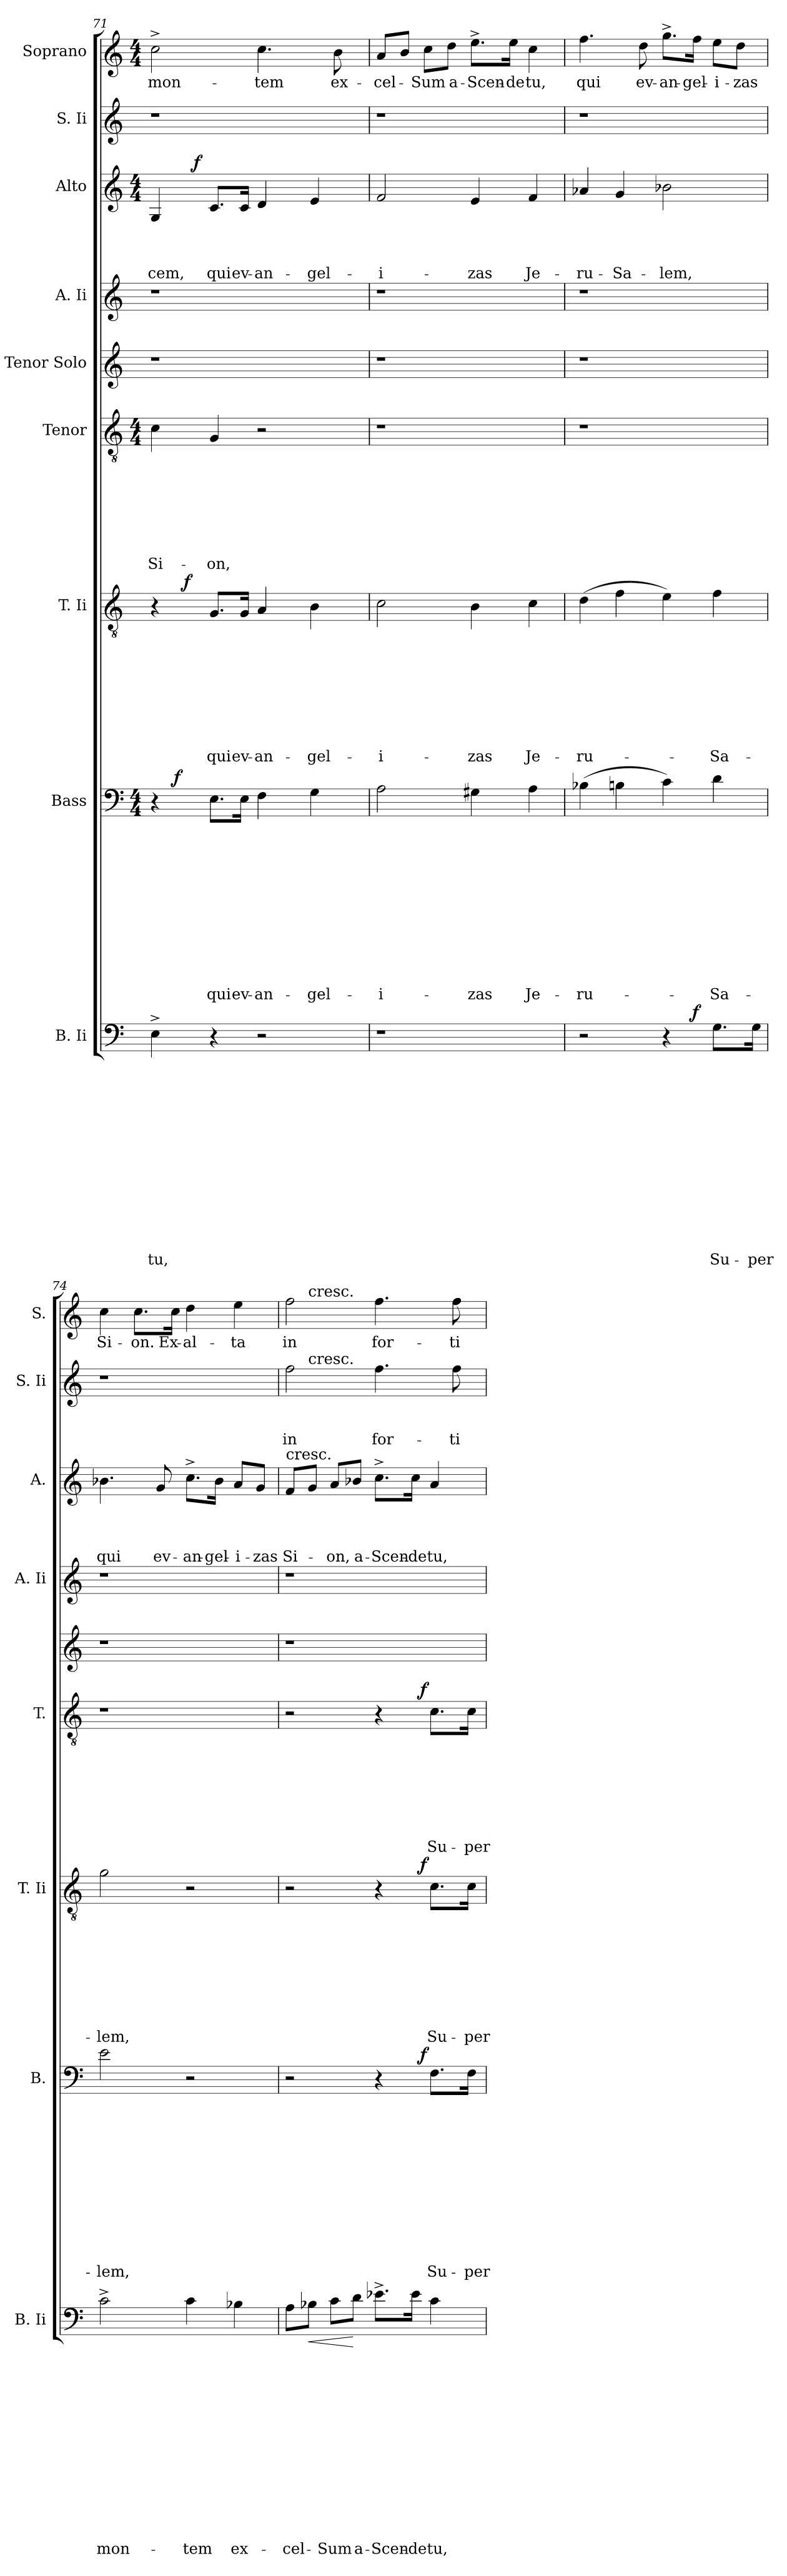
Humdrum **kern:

**kern	**text	**text	**text	**text	**text	**text	**text	**text	**text	**text	**text	**text	**text	**text	**dynam	**kern	**text	**text	**text	**text	**text	**text	**text	**text	**text	**text	**text	**text	**dynam	**kern	**text	**text	**text	**text	**text	**text	**text	**text	**text	**dynam	**kern	**text	**text	**text	**text	**text	**text	**text	**text	**dynam	**kern	**kern	**kern	**text	**text	**text	**text	**dynam	**kern	**text	**text	**text	**kern	**text
*part9	*part9	*part9	*part9	*part9	*part9	*part9	*part9	*part9	*part9	*part9	*part9	*part9	*part9	*part9	*part9	*part8	*part8	*part8	*part8	*part8	*part8	*part8	*part8	*part8	*part8	*part8	*part8	*part8	*part8	*part7	*part7	*part7	*part7	*part7	*part7	*part7	*part7	*part7	*part7	*part7	*part6	*part6	*part6	*part6	*part6	*part6	*part6	*part6	*part6	*part6	*part5	*part4	*part3	*part3	*part3	*part3	*part3	*part3	*part2	*part2	*part2	*part2	*part1	*part1
*staff9	*staff9	*staff9	*staff9	*staff9	*staff9	*staff9	*staff9	*staff9	*staff9	*staff9	*staff9	*staff9	*staff9	*staff9	*staff9	*staff8	*staff8	*staff8	*staff8	*staff8	*staff8	*staff8	*staff8	*staff8	*staff8	*staff8	*staff8	*staff8	*staff8	*staff7	*staff7	*staff7	*staff7	*staff7	*staff7	*staff7	*staff7	*staff7	*staff7	*staff7	*staff6	*staff6	*staff6	*staff6	*staff6	*staff6	*staff6	*staff6	*staff6	*staff6	*staff5	*staff4	*staff3	*staff3	*staff3	*staff3	*staff3	*staff3	*staff2	*staff2	*staff2	*staff2	*staff1	*staff1
*I"B. Ii	*	*	*	*	*	*	*	*	*	*	*	*	*	*	*	*I"Bass	*	*	*	*	*	*	*	*	*	*	*	*	*	*I"T. Ii	*	*	*	*	*	*	*	*	*	*	*I"Tenor	*	*	*	*	*	*	*	*	*	*I"Tenor Solo	*I"A. Ii	*I"Alto	*	*	*	*	*	*I"S. Ii	*	*	*	*I"Soprano	*
*I'B. Ii	*	*	*	*	*	*	*	*	*	*	*	*	*	*	*	*I'B.	*	*	*	*	*	*	*	*	*	*	*	*	*	*I'T. Ii	*	*	*	*	*	*	*	*	*	*	*I'T.	*	*	*	*	*	*	*	*	*	*	*I'A. Ii	*I'A.	*	*	*	*	*	*I'S. Ii	*	*	*	*I'S.	*
*clefF4	*	*	*	*	*	*	*	*	*	*	*	*	*	*	*	*clefF4	*	*	*	*	*	*	*	*	*	*	*	*	*	*clefGv2	*	*	*	*	*	*	*	*	*	*	*clefGv2	*	*	*	*	*	*	*	*	*	*clefG2	*clefG2	*clefG2	*	*	*	*	*	*clefG2	*	*	*	*clefG2	*
*k[]	*	*	*	*	*	*	*	*	*	*	*	*	*	*	*	*k[]	*	*	*	*	*	*	*	*	*	*	*	*	*	*k[]	*	*	*	*	*	*	*	*	*	*	*k[]	*	*	*	*	*	*	*	*	*	*k[]	*k[]	*k[]	*	*	*	*	*	*k[]	*	*	*	*k[]	*
*C:	*	*	*	*	*	*	*	*	*	*	*	*	*	*	*	*C:	*	*	*	*	*	*	*	*	*	*	*	*	*	*C:	*	*	*	*	*	*	*	*	*	*	*C:	*	*	*	*	*	*	*	*	*	*C:	*C:	*C:	*	*	*	*	*	*C:	*	*	*	*C:	*
*	*	*	*	*	*	*	*	*	*	*	*	*	*	*	*	*M4/4	*	*	*	*	*	*	*	*	*	*	*	*	*	*	*	*	*	*	*	*	*	*	*	*	*M4/4	*	*	*	*	*	*	*	*	*	*	*	*M4/4	*	*	*	*	*	*	*	*	*	*M4/4	*
=71	=71	=71	=71	=71	=71	=71	=71	=71	=71	=71	=71	=71	=71	=71	=71	=71	=71	=71	=71	=71	=71	=71	=71	=71	=71	=71	=71	=71	=71	=71	=71	=71	=71	=71	=71	=71	=71	=71	=71	=71	=71	=71	=71	=71	=71	=71	=71	=71	=71	=71	=71	=71	=71	=71	=71	=71	=71	=71	=71	=71	=71	=71	=71	=71
!	!	!	!	!	!	!	!	!	!	!	!	!	!	!LO:LY:b	!	!	!	!	!	!	!	!	!	!	!	!	!	!	!	!	!	!	!	!	!	!	!	!	!	!	!	!	!	!	!	!	!	!	!LO:LY:b	!	!	!	!	!	!	!	!LO:LY:b	!	!	!	!	!	!	!LO:LY:b
*	*	*	*	*	*	*	*	*	*	*	*	*	*	*	*	*^	*	*	*	*	*	*	*	*	*	*	*	*	*	*^	*	*	*	*	*	*	*	*	*	*	*	*	*	*	*	*	*	*	*	*	*	*	*^	*	*	*	*	*	*	*	*	*	*	*
4E^>\	.	.	.	.	.	.	.	.	.	.	.	.	.	-tu,	.	4r	8ryy	.	.	.	.	.	.	.	.	.	.	.	.	.	4r	8ryy	.	.	.	.	.	.	.	.	.	.	4c\	.	.	.	.	.	.	.	Si-	.	1r	1r	4G/	8.ryy	.	.	.	-cem,	.	1r	.	.	.	2cc^>\	mon-
!	!	!	!	!	!	!	!	!	!	!	!	!	!	!	!	!	!	!	!	!	!	!	!	!	!	!	!	!	!	!LO:DY:a	!	!	!	!	!	!	!	!	!	!	!	!	!	!	!	!	!	!	!	!	!	!	!	!	!	!	!	!	!	!	!	!	!	!	!	!	!
.	.	.	.	.	.	.	.	.	.	.	.	.	.	.	.	.	2..ryy	.	.	.	.	.	.	.	.	.	.	.	.	f	.	32ryy	.	.	.	.	.	.	.	.	.	.	.	.	.	.	.	.	.	.	.	.	.	.	.	.	.	.	.	.	.	.	.	.	.	.	.
!	!	!	!	!	!	!	!	!	!	!	!	!	!	!	!	!	!	!	!	!	!	!	!	!	!	!	!	!	!	!	!	!	!	!	!	!	!	!	!	!	!	!LO:DY:a	!	!	!	!	!	!	!	!	!	!	!	!	!	!	!	!	!	!	!	!	!	!	!	!	!
.	.	.	.	.	.	.	.	.	.	.	.	.	.	.	.	.	.	.	.	.	.	.	.	.	.	.	.	.	.	.	.	2ryy	.	.	.	.	.	.	.	.	.	f	.	.	.	.	.	.	.	.	.	.	.	.	.	.	.	.	.	.	.	.	.	.	.	.	.
!	!	!	!	!	!	!	!	!	!	!	!	!	!	!	!	!	!	!	!	!	!	!	!	!	!	!	!	!	!	!	!	!	!	!	!	!	!	!	!	!	!	!	!	!	!	!	!	!	!	!	!	!	!	!	!	!	!	!	!	!	!LO:DY:a	!	!	!	!	!	!
.	.	.	.	.	.	.	.	.	.	.	.	.	.	.	.	.	.	.	.	.	.	.	.	.	.	.	.	.	.	.	.	.	.	.	.	.	.	.	.	.	.	.	.	.	.	.	.	.	.	.	.	.	.	.	.	2ryy	.	.	.	.	f	.	.	.	.	.	.
!	!	!	!	!	!	!	!	!	!	!	!	!	!	!	!	!	!	!	!	!	!	!	!	!	!	!	!	!	!LO:LY:b	!	!	!	!	!	!	!	!	!	!	!	!LO:LY:b	!	!	!	!	!	!	!	!	!	!LO:LY:b	!	!	!	!	!	!	!	!	!LO:LY:b	!	!	!	!	!	!	!
4r	.	.	.	.	.	.	.	.	.	.	.	.	.	.	.	8.E\L	.	.	.	.	.	.	.	.	.	.	.	.	qui	.	8.G/L	.	.	.	.	.	.	.	.	.	qui	.	4G/	.	.	.	.	.	.	.	-on,	.	.	.	8.c/L	.	.	.	.	qui	.	.	.	.	.	.	.
!	!	!	!	!	!	!	!	!	!	!	!	!	!	!	!	!	!	!	!	!	!	!	!	!	!	!	!	!	!LO:LY:b	!	!	!	!	!	!	!	!	!	!	!	!LO:LY:b	!	!	!	!	!	!	!	!	!	!	!	!	!	!	!	!	!	!	!LO:LY:b	!	!	!	!	!	!	!
.	.	.	.	.	.	.	.	.	.	.	.	.	.	.	.	16E\Jk	.	.	.	.	.	.	.	.	.	.	.	.	ev-	.	16G/Jk	.	.	.	.	.	.	.	.	.	ev-	.	.	.	.	.	.	.	.	.	.	.	.	.	16c/Jk	.	.	.	.	ev-	.	.	.	.	.	.	.
!	!	!	!	!	!	!	!	!	!	!	!	!	!	!	!	!	!	!	!	!	!	!	!	!	!	!	!	!	!LO:LY:b:rj	!	!	!	!	!	!	!	!	!	!	!	!LO:LY:b:rj	!	!	!	!	!	!	!	!	!	!	!	!	!	!	!	!	!	!	!LO:LY:b:rj	!	!	!	!	!	!	!LO:LY:b
2r	.	.	.	.	.	.	.	.	.	.	.	.	.	.	.	4F\	.	.	.	.	.	.	.	.	.	.	.	.	-an-	.	4A/	.	.	.	.	.	.	.	.	.	-an-	.	2r	.	.	.	.	.	.	.	.	.	.	.	4d/	.	.	.	.	-an-	.	.	.	.	.	4.cc\	-tem
.	.	.	.	.	.	.	.	.	.	.	.	.	.	.	.	.	.	.	.	.	.	.	.	.	.	.	.	.	.	.	.	4ryy	.	.	.	.	.	.	.	.	.	.	.	.	.	.	.	.	.	.	.	.	.	.	.	.	.	.	.	.	.	.	.	.	.	.	.
.	.	.	.	.	.	.	.	.	.	.	.	.	.	.	.	.	.	.	.	.	.	.	.	.	.	.	.	.	.	.	.	.	.	.	.	.	.	.	.	.	.	.	.	.	.	.	.	.	.	.	.	.	.	.	.	4ryy	.	.	.	.	.	.	.	.	.	.	.
!	!	!	!	!	!	!	!	!	!	!	!	!	!	!	!	!	!	!	!	!	!	!	!	!	!	!	!	!	!LO:LY:b	!	!	!	!	!	!	!	!	!	!	!	!LO:LY:b	!	!	!	!	!	!	!	!	!	!	!	!	!	!	!	!	!	!	!LO:LY:b	!	!	!	!	!	!	!
.	.	.	.	.	.	.	.	.	.	.	.	.	.	.	.	4G\	.	.	.	.	.	.	.	.	.	.	.	.	-gel-	.	4B\	.	.	.	.	.	.	.	.	.	-gel-	.	.	.	.	.	.	.	.	.	.	.	.	.	4e/	.	.	.	.	-gel-	.	.	.	.	.	.	.
!	!	!	!	!	!	!	!	!	!	!	!	!	!	!	!	!	!	!	!	!	!	!	!	!	!	!	!	!	!	!	!	!	!	!	!	!	!	!	!	!	!	!	!	!	!	!	!	!	!	!	!	!	!	!	!	!	!	!	!	!	!	!	!	!	!	!	!LO:LY:b
.	.	.	.	.	.	.	.	.	.	.	.	.	.	.	.	.	.	.	.	.	.	.	.	.	.	.	.	.	.	.	.	.	.	.	.	.	.	.	.	.	.	.	.	.	.	.	.	.	.	.	.	.	.	.	.	.	.	.	.	.	.	.	.	.	.	8b\	ex-
.	.	.	.	.	.	.	.	.	.	.	.	.	.	.	.	.	.	.	.	.	.	.	.	.	.	.	.	.	.	.	.	16.ryy	.	.	.	.	.	.	.	.	.	.	.	.	.	.	.	.	.	.	.	.	.	.	.	.	.	.	.	.	.	.	.	.	.	.	.
.	.	.	.	.	.	.	.	.	.	.	.	.	.	.	.	.	.	.	.	.	.	.	.	.	.	.	.	.	.	.	.	.	.	.	.	.	.	.	.	.	.	.	.	.	.	.	.	.	.	.	.	.	.	.	.	16ryy	.	.	.	.	.	.	.	.	.	.	.
!!LO:PB:g=z
=72	=72	=72	=72	=72	=72	=72	=72	=72	=72	=72	=72	=72	=72	=72	=72	=72	=72	=72	=72	=72	=72	=72	=72	=72	=72	=72	=72	=72	=72	=72	=72	=72	=72	=72	=72	=72	=72	=72	=72	=72	=72	=72	=72	=72	=72	=72	=72	=72	=72	=72	=72	=72	=72	=72	=72	=72	=72	=72	=72	=72	=72	=72	=72	=72	=72	=72	=72
!	!	!	!	!	!	!	!	!	!	!	!	!	!	!	!	!	!	!	!	!	!	!	!	!	!	!	!	!	!LO:LY:b	!	!	!	!	!	!	!	!	!	!	!	!LO:LY:b	!	!	!	!	!	!	!	!	!	!	!	!	!	!	!	!	!	!	!LO:LY:b	!	!	!	!	!	!	!LO:LY:b
*	*	*	*	*	*	*	*	*	*	*	*	*	*	*	*	*v	*v	*	*	*	*	*	*	*	*	*	*	*	*	*	*	*	*	*	*	*	*	*	*	*	*	*	*	*	*	*	*	*	*	*	*	*	*	*	*v	*v	*	*	*	*	*	*	*	*	*	*	*
*	*	*	*	*	*	*	*	*	*	*	*	*	*	*	*	*	*	*	*	*	*	*	*	*	*	*	*	*	*	*v	*v	*	*	*	*	*	*	*	*	*	*	*	*	*	*	*	*	*	*	*	*	*	*	*	*	*	*	*	*	*	*	*	*	*	*
1r	.	.	.	.	.	.	.	.	.	.	.	.	.	.	.	2A\	.	.	.	.	.	.	.	.	.	.	.	-i-	.	2c\	.	.	.	.	.	.	.	.	-i-	.	1r	.	.	.	.	.	.	.	.	.	1r	1r	2f/	.	.	.	-i-	.	1r	.	.	.	8a/L	-cel-
.	.	.	.	.	.	.	.	.	.	.	.	.	.	.	.	.	.	.	.	.	.	.	.	.	.	.	.	.	.	.	.	.	.	.	.	.	.	.	.	.	.	.	.	.	.	.	.	.	.	.	.	.	.	.	.	.	.	.	.	.	.	.	8b/J	.
!	!	!	!	!	!	!	!	!	!	!	!	!	!	!	!	!	!	!	!	!	!	!	!	!	!	!	!	!	!	!	!	!	!	!	!	!	!	!	!	!	!	!	!	!	!	!	!	!	!	!	!	!	!	!	!	!	!	!	!	!	!	!	!	!LO:LY:b
.	.	.	.	.	.	.	.	.	.	.	.	.	.	.	.	.	.	.	.	.	.	.	.	.	.	.	.	.	.	.	.	.	.	.	.	.	.	.	.	.	.	.	.	.	.	.	.	.	.	.	.	.	.	.	.	.	.	.	.	.	.	.	8cc\L	-Sum
!	!	!	!	!	!	!	!	!	!	!	!	!	!	!	!	!	!	!	!	!	!	!	!	!	!	!	!	!	!	!	!	!	!	!	!	!	!	!	!	!	!	!	!	!	!	!	!	!	!	!	!	!	!	!	!	!	!	!	!	!	!	!	!	!LO:LY:b
.	.	.	.	.	.	.	.	.	.	.	.	.	.	.	.	.	.	.	.	.	.	.	.	.	.	.	.	.	.	.	.	.	.	.	.	.	.	.	.	.	.	.	.	.	.	.	.	.	.	.	.	.	.	.	.	.	.	.	.	.	.	.	8dd\J	a-
!	!	!	!	!	!	!	!	!	!	!	!	!	!	!	!	!	!	!	!	!	!	!	!	!	!	!	!	!LO:LY:b	!	!	!	!	!	!	!	!	!	!	!LO:LY:b	!	!	!	!	!	!	!	!	!	!	!	!	!	!	!	!	!	!LO:LY:b	!	!	!	!	!	!	!LO:LY:b
.	.	.	.	.	.	.	.	.	.	.	.	.	.	.	.	4G#X\	.	.	.	.	.	.	.	.	.	.	.	-zas	.	4B\	.	.	.	.	.	.	.	.	-zas	.	.	.	.	.	.	.	.	.	.	.	.	.	4e/	.	.	.	-zas	.	.	.	.	.	8.ee^>\L	-Scen-
!	!	!	!	!	!	!	!	!	!	!	!	!	!	!	!	!	!	!	!	!	!	!	!	!	!	!	!	!	!	!	!	!	!	!	!	!	!	!	!	!	!	!	!	!	!	!	!	!	!	!	!	!	!	!	!	!	!	!	!	!	!	!	!	!LO:LY:b
.	.	.	.	.	.	.	.	.	.	.	.	.	.	.	.	.	.	.	.	.	.	.	.	.	.	.	.	.	.	.	.	.	.	.	.	.	.	.	.	.	.	.	.	.	.	.	.	.	.	.	.	.	.	.	.	.	.	.	.	.	.	.	16ee\Jk	-de
!	!	!	!	!	!	!	!	!	!	!	!	!	!	!	!	!	!	!	!	!	!	!	!	!	!	!	!	!LO:LY:b	!	!	!	!	!	!	!	!	!	!	!LO:LY:b	!	!	!	!	!	!	!	!	!	!	!	!	!	!	!	!	!	!LO:LY:b	!	!	!	!	!	!	!LO:LY:b
.	.	.	.	.	.	.	.	.	.	.	.	.	.	.	.	4A\	.	.	.	.	.	.	.	.	.	.	.	Je-	.	4c\	.	.	.	.	.	.	.	.	Je-	.	.	.	.	.	.	.	.	.	.	.	.	.	4f/	.	.	.	Je-	.	.	.	.	.	4cc\	tu,
=73	=73	=73	=73	=73	=73	=73	=73	=73	=73	=73	=73	=73	=73	=73	=73	=73	=73	=73	=73	=73	=73	=73	=73	=73	=73	=73	=73	=73	=73	=73	=73	=73	=73	=73	=73	=73	=73	=73	=73	=73	=73	=73	=73	=73	=73	=73	=73	=73	=73	=73	=73	=73	=73	=73	=73	=73	=73	=73	=73	=73	=73	=73	=73	=73
!	!	!	!	!	!	!	!	!	!	!	!	!	!	!	!	!	!	!	!	!	!	!	!	!	!	!	!	!LO:LY:b	!	!	!	!	!	!	!	!	!	!	!LO:LY:b	!	!	!	!	!	!	!	!	!	!	!	!	!	!	!	!	!	!LO:LY:b	!	!	!	!	!	!	!LO:LY:b
*^	*	*	*	*	*	*	*	*	*	*	*	*	*	*	*	*	*	*	*	*	*	*	*	*	*	*	*	*	*	*	*	*	*	*	*	*	*	*	*	*	*	*	*	*	*	*	*	*	*	*	*	*	*	*	*	*	*	*	*	*	*	*	*	*
2r	2ryy	.	.	.	.	.	.	.	.	.	.	.	.	.	.	.	(>4B-X\	.	.	.	.	.	.	.	.	.	.	.	-ru-	.	(>4d\	.	.	.	.	.	.	.	.	-ru-	.	1r	.	.	.	.	.	.	.	.	.	1r	1r	4a-X/	.	.	.	-ru-	.	1r	.	.	.	4.ff\	qui
!	!	!	!	!	!	!	!	!	!	!	!	!	!	!	!	!	!	!	!	!	!	!	!	!	!	!	!	!	!	!	!	!	!	!	!	!	!	!	!	!	!	!	!	!	!	!	!	!	!	!	!	!	!	!	!	!	!	!LO:LY:b	!	!	!	!	!	!	!
.	.	.	.	.	.	.	.	.	.	.	.	.	.	.	.	.	4Bn\	.	.	.	.	.	.	.	.	.	.	.	.	.	4f\	.	.	.	.	.	.	.	.	.	.	.	.	.	.	.	.	.	.	.	.	.	.	4g/	.	.	.	-Sa-	.	.	.	.	.	.	.
!	!	!	!	!	!	!	!	!	!	!	!	!	!	!	!	!	!	!	!	!	!	!	!	!	!	!	!	!	!	!	!	!	!	!	!	!	!	!	!	!	!	!	!	!	!	!	!	!	!	!	!	!	!	!	!	!	!	!	!	!	!	!	!	!	!LO:LY:b
.	.	.	.	.	.	.	.	.	.	.	.	.	.	.	.	.	.	.	.	.	.	.	.	.	.	.	.	.	.	.	.	.	.	.	.	.	.	.	.	.	.	.	.	.	.	.	.	.	.	.	.	.	.	.	.	.	.	.	.	.	.	.	.	8dd\	ev-
!	!	!	!	!	!	!	!	!	!	!	!	!	!	!	!	!	!	!	!	!	!	!	!	!	!	!	!	!	!	!	!	!	!	!	!	!	!	!	!	!	!	!	!	!	!	!	!	!	!	!	!	!	!	!	!	!	!	!LO:LY:b	!	!	!	!	!	!	!LO:LY:b
4r	8.ryy	.	.	.	.	.	.	.	.	.	.	.	.	.	.	.	4c\)	.	.	.	.	.	.	.	.	.	.	.	.	.	4e\)	.	.	.	.	.	.	.	.	.	.	.	.	.	.	.	.	.	.	.	.	.	.	2b-X\	.	.	.	-lem,	.	.	.	.	.	8.gg^>\L	-an-
!	!	!	!	!	!	!	!	!	!	!	!	!	!	!	!	!LO:DY:a	!	!	!	!	!	!	!	!	!	!	!	!	!	!	!	!	!	!	!	!	!	!	!	!	!	!	!	!	!	!	!	!	!	!	!	!	!	!	!	!	!	!	!	!	!	!	!	!	!LO:LY:b
.	4ryy	.	.	.	.	.	.	.	.	.	.	.	.	.	.	f	.	.	.	.	.	.	.	.	.	.	.	.	.	.	.	.	.	.	.	.	.	.	.	.	.	.	.	.	.	.	.	.	.	.	.	.	.	.	.	.	.	.	.	.	.	.	.	16ff\Jk	-gel-
!	!	!	!	!	!	!	!	!	!	!	!	!	!	!	!LO:LY:b	!	!	!	!	!	!	!	!	!	!	!	!	!	!LO:LY:b	!	!	!	!	!	!	!	!	!	!	!LO:LY:b	!	!	!	!	!	!	!	!	!	!	!	!	!	!	!	!	!	!	!	!	!	!	!	!	!LO:LY:b
8.G\L	.	.	.	.	.	.	.	.	.	.	.	.	.	.	Su-	.	4d\	.	.	.	.	.	.	.	.	.	.	.	-Sa-	.	4f\	.	.	.	.	.	.	.	.	-Sa-	.	.	.	.	.	.	.	.	.	.	.	.	.	.	.	.	.	.	.	.	.	.	.	8ee\L	-i-
!	!	!	!	!	!	!	!	!	!	!	!	!	!	!	!	!	!	!	!	!	!	!	!	!	!	!	!	!	!	!	!	!	!	!	!	!	!	!	!	!	!	!	!	!	!	!	!	!	!	!	!	!	!	!	!	!	!	!	!	!	!	!	!	!	!LO:LY:b
.	.	.	.	.	.	.	.	.	.	.	.	.	.	.	.	.	.	.	.	.	.	.	.	.	.	.	.	.	.	.	.	.	.	.	.	.	.	.	.	.	.	.	.	.	.	.	.	.	.	.	.	.	.	.	.	.	.	.	.	.	.	.	.	8dd\J	-zas
!	!	!	!	!	!	!	!	!	!	!	!	!	!	!	!LO:LY:b	!	!	!	!	!	!	!	!	!	!	!	!	!	!	!	!	!	!	!	!	!	!	!	!	!	!	!	!	!	!	!	!	!	!	!	!	!	!	!	!	!	!	!	!	!	!	!	!	!	!
16G\Jk	16ryy	.	.	.	.	.	.	.	.	.	.	.	.	.	-per	.	.	.	.	.	.	.	.	.	.	.	.	.	.	.	.	.	.	.	.	.	.	.	.	.	.	.	.	.	.	.	.	.	.	.	.	.	.	.	.	.	.	.	.	.	.	.	.	.	.
=74	=74	=74	=74	=74	=74	=74	=74	=74	=74	=74	=74	=74	=74	=74	=74	=74	=74	=74	=74	=74	=74	=74	=74	=74	=74	=74	=74	=74	=74	=74	=74	=74	=74	=74	=74	=74	=74	=74	=74	=74	=74	=74	=74	=74	=74	=74	=74	=74	=74	=74	=74	=74	=74	=74	=74	=74	=74	=74	=74	=74	=74	=74	=74	=74	=74
!	!	!	!	!	!	!	!	!	!	!	!	!	!	!	!LO:LY:b	!	!	!	!	!	!	!	!	!	!	!	!	!	!LO:LY:b	!	!	!	!	!	!	!	!	!	!	!LO:LY:b	!	!	!	!	!	!	!	!	!	!	!	!	!	!	!	!	!	!LO:LY:b	!	!	!	!	!	!	!LO:LY:b
*v	*v	*	*	*	*	*	*	*	*	*	*	*	*	*	*	*	*	*	*	*	*	*	*	*	*	*	*	*	*	*	*	*	*	*	*	*	*	*	*	*	*	*	*	*	*	*	*	*	*	*	*	*	*	*	*	*	*	*	*	*	*	*	*	*	*
2c^>\	.	.	.	.	.	.	.	.	.	.	.	.	.	mon-	.	2e\	.	.	.	.	.	.	.	.	.	.	.	-lem,	.	2g\	.	.	.	.	.	.	.	.	-lem,	.	1r	.	.	.	.	.	.	.	.	.	1r	1r	4.b-X\	.	.	.	qui	.	1r	.	.	.	4cc\	Si-
!	!	!	!	!	!	!	!	!	!	!	!	!	!	!	!	!	!	!	!	!	!	!	!	!	!	!	!	!	!	!	!	!	!	!	!	!	!	!	!	!	!	!	!	!	!	!	!	!	!	!	!	!	!	!	!	!	!	!	!	!	!	!	!	!LO:LY:b
.	.	.	.	.	.	.	.	.	.	.	.	.	.	.	.	.	.	.	.	.	.	.	.	.	.	.	.	.	.	.	.	.	.	.	.	.	.	.	.	.	.	.	.	.	.	.	.	.	.	.	.	.	.	.	.	.	.	.	.	.	.	.	8.cc\L	-on.
!	!	!	!	!	!	!	!	!	!	!	!	!	!	!	!	!	!	!	!	!	!	!	!	!	!	!	!	!	!	!	!	!	!	!	!	!	!	!	!	!	!	!	!	!	!	!	!	!	!	!	!	!	!	!	!	!	!LO:LY:b	!	!	!	!	!	!	!
.	.	.	.	.	.	.	.	.	.	.	.	.	.	.	.	.	.	.	.	.	.	.	.	.	.	.	.	.	.	.	.	.	.	.	.	.	.	.	.	.	.	.	.	.	.	.	.	.	.	.	.	.	8g/	.	.	.	ev-	.	.	.	.	.	.	.
!	!	!	!	!	!	!	!	!	!	!	!	!	!	!	!	!	!	!	!	!	!	!	!	!	!	!	!	!	!	!	!	!	!	!	!	!	!	!	!	!	!	!	!	!	!	!	!	!	!	!	!	!	!	!	!	!	!	!	!	!	!	!	!	!LO:LY:b
.	.	.	.	.	.	.	.	.	.	.	.	.	.	.	.	.	.	.	.	.	.	.	.	.	.	.	.	.	.	.	.	.	.	.	.	.	.	.	.	.	.	.	.	.	.	.	.	.	.	.	.	.	.	.	.	.	.	.	.	.	.	.	16cc\Jk	Ex-
!	!	!	!	!	!	!	!	!	!	!	!	!	!	!LO:LY:b	!	!	!	!	!	!	!	!	!	!	!	!	!	!	!	!	!	!	!	!	!	!	!	!	!	!	!	!	!	!	!	!	!	!	!	!	!	!	!	!	!	!	!LO:LY:b	!	!	!	!	!	!	!LO:LY:b:rj
4c\	.	.	.	.	.	.	.	.	.	.	.	.	.	-tem	.	2r	.	.	.	.	.	.	.	.	.	.	.	.	.	2r	.	.	.	.	.	.	.	.	.	.	.	.	.	.	.	.	.	.	.	.	.	.	8.cc^>\L	.	.	.	-an-	.	.	.	.	.	4dd\	-al-
!	!	!	!	!	!	!	!	!	!	!	!	!	!	!	!	!	!	!	!	!	!	!	!	!	!	!	!	!	!	!	!	!	!	!	!	!	!	!	!	!	!	!	!	!	!	!	!	!	!	!	!	!	!	!	!	!	!LO:LY:b	!	!	!	!	!	!	!
.	.	.	.	.	.	.	.	.	.	.	.	.	.	.	.	.	.	.	.	.	.	.	.	.	.	.	.	.	.	.	.	.	.	.	.	.	.	.	.	.	.	.	.	.	.	.	.	.	.	.	.	.	16b-\Jk	.	.	.	-gel-	.	.	.	.	.	.	.
!	!	!	!	!	!	!	!	!	!	!	!	!	!	!LO:LY:b	!	!	!	!	!	!	!	!	!	!	!	!	!	!	!	!	!	!	!	!	!	!	!	!	!	!	!	!	!	!	!	!	!	!	!	!	!	!	!	!	!	!	!LO:LY:b	!	!	!	!	!	!	!LO:LY:b
4B-X\	.	.	.	.	.	.	.	.	.	.	.	.	.	ex-	.	.	.	.	.	.	.	.	.	.	.	.	.	.	.	.	.	.	.	.	.	.	.	.	.	.	.	.	.	.	.	.	.	.	.	.	.	.	8a/L	.	.	.	-i-	.	.	.	.	.	4ee\	-ta
!	!	!	!	!	!	!	!	!	!	!	!	!	!	!	!	!	!	!	!	!	!	!	!	!	!	!	!	!	!	!	!	!	!	!	!	!	!	!	!	!	!	!	!	!	!	!	!	!	!	!	!	!	!	!	!	!	!LO:LY:b	!	!	!	!	!	!	!
.	.	.	.	.	.	.	.	.	.	.	.	.	.	.	.	.	.	.	.	.	.	.	.	.	.	.	.	.	.	.	.	.	.	.	.	.	.	.	.	.	.	.	.	.	.	.	.	.	.	.	.	.	8g/J	.	.	.	-zas	.	.	.	.	.	.	.
!!LO:LB:g=z
=75	=75	=75	=75	=75	=75	=75	=75	=75	=75	=75	=75	=75	=75	=75	=75	=75	=75	=75	=75	=75	=75	=75	=75	=75	=75	=75	=75	=75	=75	=75	=75	=75	=75	=75	=75	=75	=75	=75	=75	=75	=75	=75	=75	=75	=75	=75	=75	=75	=75	=75	=75	=75	=75	=75	=75	=75	=75	=75	=75	=75	=75	=75	=75	=75
!	!	!	!	!	!	!	!	!	!	!	!	!	!	!	!	!	!	!	!	!	!	!	!	!	!	!	!	!	!	!	!	!	!	!	!	!	!	!	!	!	!	!	!	!	!	!	!	!	!	!	!	!	!	!	!	!	!	!	!	!	!	!	!LO:TX:a:t=7s	!
!	!	!	!	!	!	!	!	!	!	!	!	!	!	!	!	!	!	!	!	!	!	!	!	!	!	!	!	!	!	!	!	!	!	!	!	!	!	!	!	!	!	!	!	!	!	!	!	!	!	!	!	!	!LO:TX:a:t=cresc.	!	!	!	!	!	!	!	!	!	!	!
!	!	!	!	!	!	!	!	!	!	!	!	!	!	!LO:LY:b	!	!	!	!	!	!	!	!	!	!	!	!	!	!	!	!	!	!	!	!	!	!	!	!	!	!	!	!	!	!	!	!	!	!	!	!	!	!	!	!	!	!	!LO:LY:b	!	!	!	!	!LO:LY:b	!	!LO:LY:b
*	*	*	*	*	*	*	*	*	*	*	*	*	*	*	*	*^	*	*	*	*	*	*	*	*	*	*	*	*	*	*^	*	*	*	*	*	*	*	*	*	*	*^	*	*	*	*	*	*	*	*	*	*	*	*	*	*	*	*	*	*^	*	*	*	*^	*
8A\L	.	.	.	.	.	.	.	.	.	.	.	.	.	-cel-	.	2r	2ryy	.	.	.	.	.	.	.	.	.	.	.	.	.	2r	2ryy	.	.	.	.	.	.	.	.	.	.	2r	2ryy	.	.	.	.	.	.	.	.	.	1r	1r	8f/L	.	.	.	Si-	.	2ff\	8ryy	.	.	in	2ff\	8ryy	in
!	!	!	!	!	!	!	!	!	!	!	!	!	!	!	!	!	!	!	!	!	!	!	!	!	!	!	!	!	!	!	!	!	!	!	!	!	!	!	!	!	!	!	!	!	!	!	!	!	!	!	!	!	!	!	!	!	!	!	!	!	!	!	!	!	!	!	!	!LO:TX:a:t=cresc.	!
!	!	!	!	!	!	!	!	!	!	!	!	!	!	!	!	!	!	!	!	!	!	!	!	!	!	!	!	!	!	!	!	!	!	!	!	!	!	!	!	!	!	!	!	!	!	!	!	!	!	!	!	!	!	!	!	!	!	!	!	!	!	!	!LO:TX:a:t=cresc.	!	!	!	!	!	!
!	!	!	!	!	!	!	!	!	!	!	!	!	!	!	!LO:HP:b	!	!	!	!	!	!	!	!	!	!	!	!	!	!	!	!	!	!	!	!	!	!	!	!	!	!	!	!	!	!	!	!	!	!	!	!	!	!	!	!	!	!	!	!	!	!	!	!	!	!	!	!	!	!
8B-X\J	.	.	.	.	.	.	.	.	.	.	.	.	.	.	<	.	.	.	.	.	.	.	.	.	.	.	.	.	.	.	.	.	.	.	.	.	.	.	.	.	.	.	.	.	.	.	.	.	.	.	.	.	.	.	.	8g/J	.	.	.	.	.	.	2..ryy	.	.	.	.	2..ryy	.
!	!	!	!	!	!	!	!	!	!	!	!	!	!	!LO:LY:b	!	!	!	!	!	!	!	!	!	!	!	!	!	!	!	!	!	!	!	!	!	!	!	!	!	!	!	!	!	!	!	!	!	!	!	!	!	!	!	!	!	!	!	!	!	!LO:LY:b	!	!	!	!	!	!	!	!	!
8c\L	.	.	.	.	.	.	.	.	.	.	.	.	.	-Sum	.	.	.	.	.	.	.	.	.	.	.	.	.	.	.	.	.	.	.	.	.	.	.	.	.	.	.	.	.	.	.	.	.	.	.	.	.	.	.	.	.	8a/L	.	.	.	-on,	.	.	.	.	.	.	.	.	.
!	!	!	!	!	!	!	!	!	!	!	!	!	!	!LO:LY:b	!	!	!	!	!	!	!	!	!	!	!	!	!	!	!	!	!	!	!	!	!	!	!	!	!	!	!	!	!	!	!	!	!	!	!	!	!	!	!	!	!	!	!	!	!	!LO:LY:b	!	!	!	!	!	!	!	!	!
8d\J	.	.	.	.	.	.	.	.	.	.	.	.	.	a-	[	.	.	.	.	.	.	.	.	.	.	.	.	.	.	.	.	.	.	.	.	.	.	.	.	.	.	.	.	.	.	.	.	.	.	.	.	.	.	.	.	8b-X/J	.	.	.	a-	.	.	.	.	.	.	.	.	.
!	!	!	!	!	!	!	!	!	!	!	!	!	!	!LO:LY:b	!	!	!	!	!	!	!	!	!	!	!	!	!	!	!	!	!	!	!	!	!	!	!	!	!	!	!	!	!	!	!	!	!	!	!	!	!	!	!	!	!	!	!	!	!	!LO:LY:b	!	!	!	!	!	!LO:LY:b	!	!	!LO:LY:b
8.e-X^>\L	.	.	.	.	.	.	.	.	.	.	.	.	.	-Scen-	.	4r	8..ryy	.	.	.	.	.	.	.	.	.	.	.	.	.	4r	8..ryy	.	.	.	.	.	.	.	.	.	.	4r	8..ryy	.	.	.	.	.	.	.	.	.	.	.	8.cc^>\L	.	.	.	-Scen-	.	4.ff\	.	.	.	for-	4.ff\	.	for-
!	!	!	!	!	!	!	!	!	!	!	!	!	!	!LO:LY:b	!	!	!	!	!	!	!	!	!	!	!	!	!	!	!	!	!	!	!	!	!	!	!	!	!	!	!	!	!	!	!	!	!	!	!	!	!	!	!	!	!	!	!	!	!	!LO:LY:b	!	!	!	!	!	!	!	!	!
16e-\Jk	.	.	.	.	.	.	.	.	.	.	.	.	.	-de	.	.	.	.	.	.	.	.	.	.	.	.	.	.	.	.	.	.	.	.	.	.	.	.	.	.	.	.	.	.	.	.	.	.	.	.	.	.	.	.	.	16cc\Jk	.	.	.	-de	.	.	.	.	.	.	.	.	.
!	!	!	!	!	!	!	!	!	!	!	!	!	!	!	!	!	!	!	!	!	!	!	!	!	!	!	!	!	!	!LO:DY:a	!	!	!	!	!	!	!	!	!	!	!	!LO:DY:a	!	!	!	!	!	!	!	!	!	!	!LO:DY:a	!	!	!	!	!	!	!	!	!	!	!	!	!	!	!	!
.	.	.	.	.	.	.	.	.	.	.	.	.	.	.	.	.	4ryy	.	.	.	.	.	.	.	.	.	.	.	.	f	.	4ryy	.	.	.	.	.	.	.	.	.	f	.	4ryy	.	.	.	.	.	.	.	.	f	.	.	.	.	.	.	.	.	.	.	.	.	.	.	.	.
!	!	!	!	!	!	!	!	!	!	!	!	!	!	!LO:LY:b	!	!	!	!	!	!	!	!	!	!	!	!	!	!	!LO:LY:b	!	!	!	!	!	!	!	!	!	!	!	!LO:LY:b	!	!	!	!	!	!	!	!	!	!	!LO:LY:b	!	!	!	!	!	!	!	!LO:LY:b	!	!	!	!	!	!	!	!	!
4c\	.	.	.	.	.	.	.	.	.	.	.	.	.	tu,	.	8.F\L	.	.	.	.	.	.	.	.	.	.	.	.	Su-	.	8.c\L	.	.	.	.	.	.	.	.	.	Su-	.	8.c\L	.	.	.	.	.	.	.	.	Su-	.	.	.	4a/	.	.	.	tu,	.	.	.	.	.	.	.	.	.
!	!	!	!	!	!	!	!	!	!	!	!	!	!	!	!	!	!	!	!	!	!	!	!	!	!	!	!	!	!	!	!	!	!	!	!	!	!	!	!	!	!	!	!	!	!	!	!	!	!	!	!	!	!	!	!	!	!	!	!	!	!	!	!	!	!	!LO:LY:b	!	!	!LO:LY:b
.	.	.	.	.	.	.	.	.	.	.	.	.	.	.	.	.	.	.	.	.	.	.	.	.	.	.	.	.	.	.	.	.	.	.	.	.	.	.	.	.	.	.	.	.	.	.	.	.	.	.	.	.	.	.	.	.	.	.	.	.	.	8ff\	.	.	.	-ti-	8ff\	.	-ti-
!	!	!	!	!	!	!	!	!	!	!	!	!	!	!	!	!	!	!	!	!	!	!	!	!	!	!	!	!	!LO:LY:b	!	!	!	!	!	!	!	!	!	!	!	!LO:LY:b	!	!	!	!	!	!	!	!	!	!	!LO:LY:b	!	!	!	!	!	!	!	!	!	!	!	!	!	!	!	!	!
.	.	.	.	.	.	.	.	.	.	.	.	.	.	.	.	16F\Jk	.	.	.	.	.	.	.	.	.	.	.	.	-per	.	16c\Jk	.	.	.	.	.	.	.	.	.	-per	.	16c\Jk	.	.	.	.	.	.	.	.	-per	.	.	.	.	.	.	.	.	.	.	.	.	.	.	.	.	.
.	.	.	.	.	.	.	.	.	.	.	.	.	.	.	.	.	32ryy	.	.	.	.	.	.	.	.	.	.	.	.	.	.	32ryy	.	.	.	.	.	.	.	.	.	.	.	32ryy	.	.	.	.	.	.	.	.	.	.	.	.	.	.	.	.	.	.	.	.	.	.	.	.	.
*	*	*	*	*	*	*	*	*	*	*	*	*	*	*	*	*v	*v	*	*	*	*	*	*	*	*	*	*	*	*	*	*	*	*	*	*	*	*	*	*	*	*	*	*v	*v	*	*	*	*	*	*	*	*	*	*	*	*	*	*	*	*	*	*v	*v	*	*	*	*v	*v	*
*	*	*	*	*	*	*	*	*	*	*	*	*	*	*	*	*	*	*	*	*	*	*	*	*	*	*	*	*	*	*v	*v	*	*	*	*	*	*	*	*	*	*	*	*	*	*	*	*	*	*	*	*	*	*	*	*	*	*	*	*	*	*	*	*	*	*
=	=	=	=	=	=	=	=	=	=	=	=	=	=	=	=	=	=	=	=	=	=	=	=	=	=	=	=	=	=	=	=	=	=	=	=	=	=	=	=	=	=	=	=	=	=	=	=	=	=	=	=	=	=	=	=	=	=	=	=	=	=	=	=	=
*-	*-	*-	*-	*-	*-	*-	*-	*-	*-	*-	*-	*-	*-	*-	*-	*-	*-	*-	*-	*-	*-	*-	*-	*-	*-	*-	*-	*-	*-	*-	*-	*-	*-	*-	*-	*-	*-	*-	*-	*-	*-	*-	*-	*-	*-	*-	*-	*-	*-	*-	*-	*-	*-	*-	*-	*-	*-	*-	*-	*-	*-	*-	*-	*-
